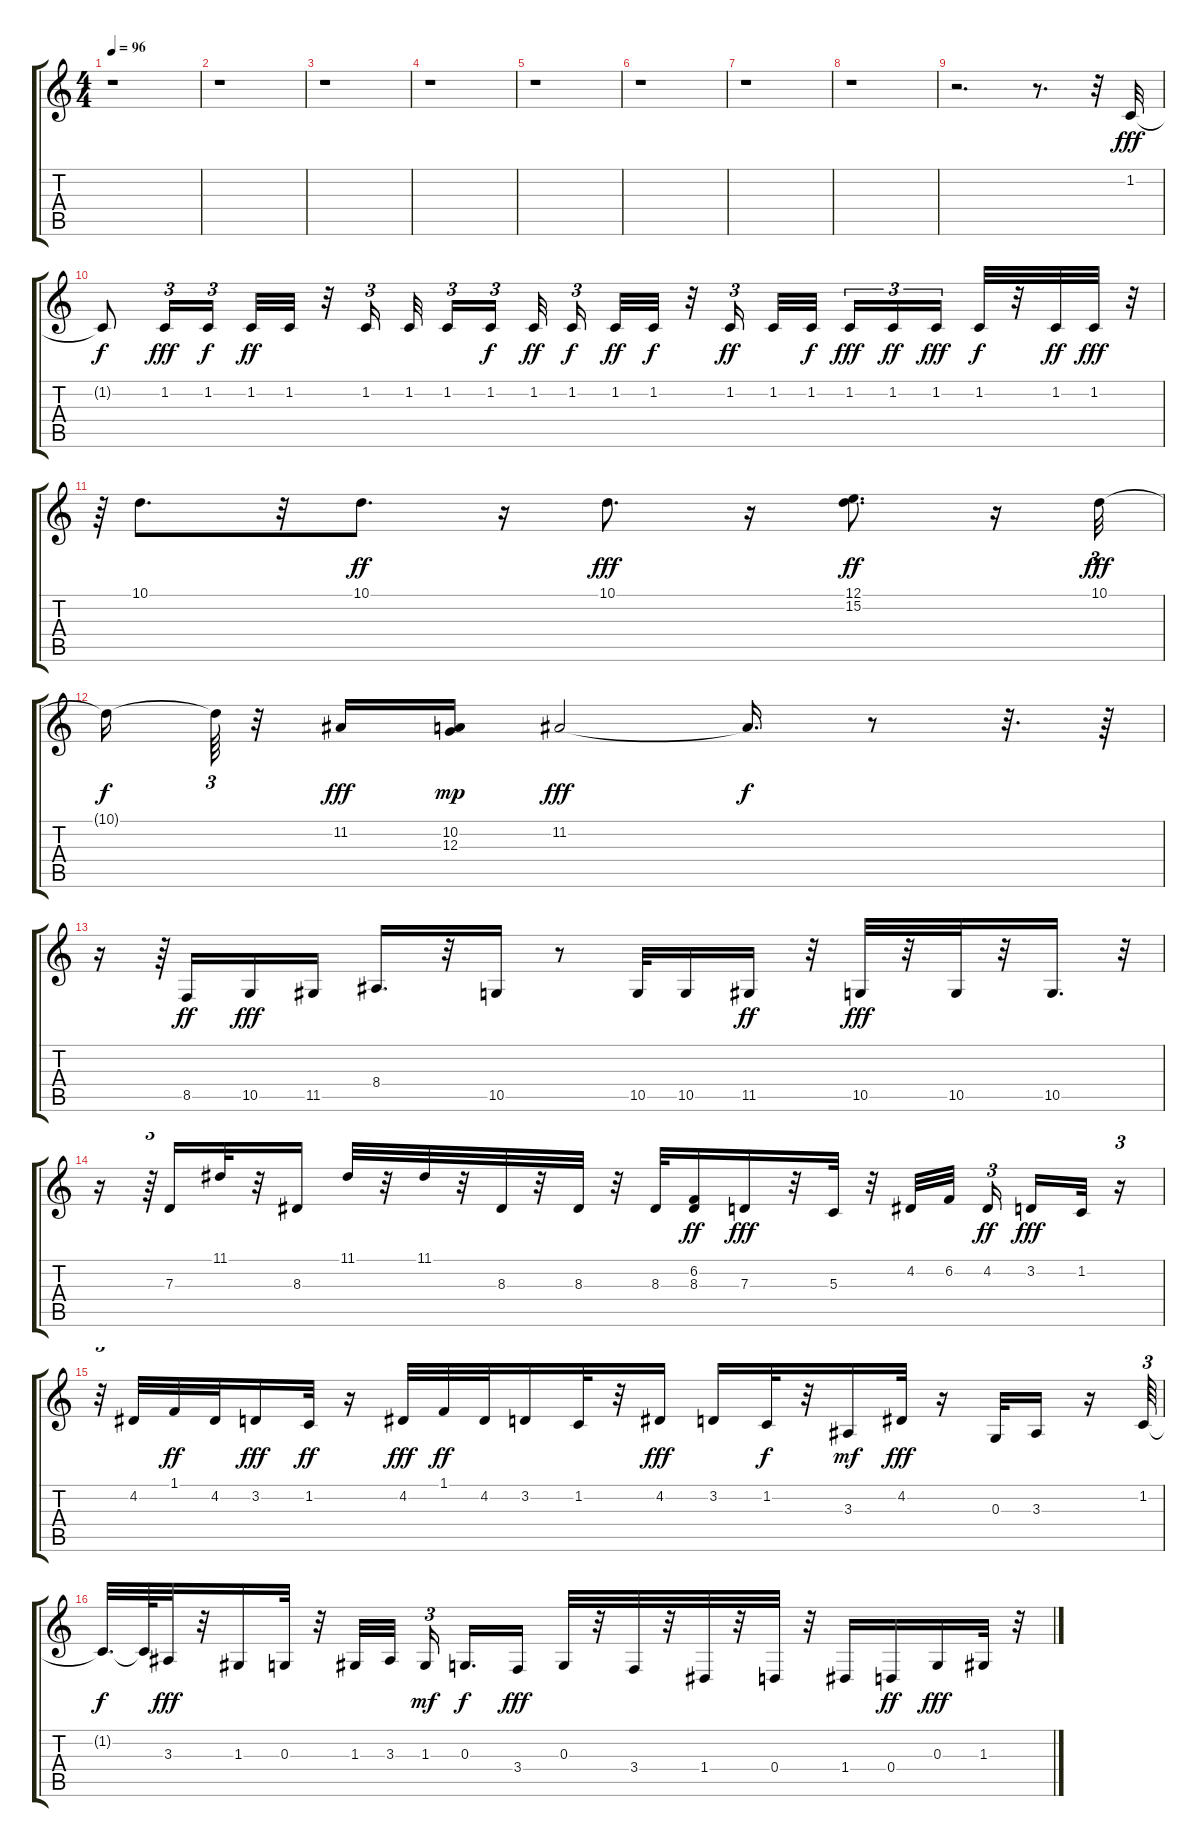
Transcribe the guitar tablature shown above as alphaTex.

\track "" {instrument baritonesax}
\staff {score tabs}
\tuning (E4 B3 G3 D3 A2 E2) {hide}
\ts (4 4)
\tempo 96
\clef g2
\ks c
r.1{dy fff} |
r.1 |
r.1 |
r.1 |
r.1 |
r.1 |
r.1 |
r.1 |
r.2{d} r.8{d} r.32 1.2.32{volume 13 balance 10 instrument baritonesax} |
1.2{t}.8{dy f} 1.2.16{tu (3 2) dy fff} 1.2.16{tu (3 2) dy f} 1.2.32{dy ff} 1.2.32 r.32 1.2.16{tu (3 2)} 1.2.32 1.2.16{tu (3 2)} 1.2.16{tu (3 2) dy f} 1.2.32{dy ff} 1.2.16{tu (3 2) dy f} 1.2.32{dy ff} 1.2.32{dy f} r.32 1.2.16{tu (3 2) dy ff} 1.2.32 1.2.32{dy f} 1.2.16{tu (3 2) dy fff} 1.2.16{tu (3 2) dy ff} 1.2.16{tu (3 2) dy fff} 1.2.32{dy f} r.32 1.2.32{dy ff} 1.2.32{dy fff} r.32{tu (3 2)} |
r.64{tu (3 2)} 10.1.8{d} r.32 10.1.8{d dy ff} r.16 10.1.8{d dy fff} r.16 (12.1 15.2).8{d dy ff} r.16 10.1.32{tu (3 2) dy fff} |
10.1{t}.16{dy f} 10.1{t}.64{tu (3 2)} r.32 11.2.16{dy fff} (10.2 12.3).16{dy mp} 11.2.2{dy fff} 11.2{t}.16{d dy f} r.8 r.32{d} r.64 |
r.16 r.64{tu (3 2)} 8.5.16{dy ff} 10.5.16{dy fff} 11.5.16 8.4.16{d} r.32 10.5.16 r.8 10.5.32 10.5.16 11.5.16{dy ff} r.32 10.5.32{dy fff} r.32 10.5.32 r.32 10.5.16{d} r.32{tu (3 2)} |
r.16 r.64{tu (3 2)} 7.3.16 11.1.32 r.32 8.3.16 11.1.32 r.32 11.1.32 r.32 8.3.32 r.32 8.3.32 r.32 8.3.32 (6.2 8.3).16{dy ff} 7.3.16{dy fff} r.32 5.3.32 r.32 4.2.32 6.2.32 4.2.16{tu (3 2) dy ff} 3.2.16{dy fff} 1.2.32 r.16{tu (3 2)} |
r.32{tu (3 2)} 4.2.32 1.1.32{dy ff} 4.2.32 3.2.16{dy fff} 1.2.32{dy ff} r.16 4.2.32{dy fff} 1.1.32{dy ff} 4.2.32 3.2.16 1.2.32 r.32 4.2.16{dy fff} 3.2.16 1.2.32{dy f} r.32 3.3.16{dy mf} 4.2.32{dy fff} r.16 0.3.32 3.3.16 r.16 1.2.64{tu (3 2)} |
1.2{t}.32{d dy f} 1.2{t}.64 3.3.32{dy fff} r.32 1.3.16 0.3.32 r.32 1.3.32 3.3.32 1.3.16{tu (3 2) dy mf} 0.3.16{d dy f} 3.4.16{dy fff} 0.3.32 r.32 3.4.32 r.32 1.4.32 r.32 0.4.32 r.32 1.4.16 0.4.16{dy ff} 0.3.16{dy fff} 1.3.32 r.32
